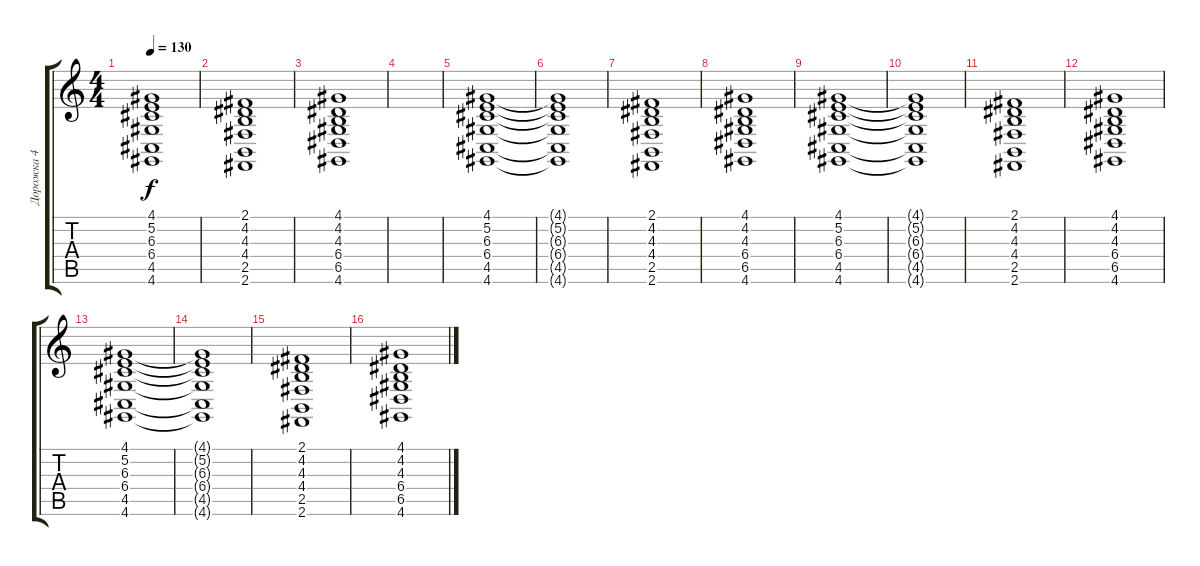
\track ("Дорожка 4" "Дорожка 4") {instrument stringensemble1}
\staff {score tabs}
\tuning (E4 B3 G3 D3 A2 E2) {hide}
\ts (4 4)
\tempo 130
\clef g2
\ks c
(4.1{t} 5.2{t} 6.3{t} 6.4{t} 4.5{t} 4.6{t}).1{dy f} |
(2.1 4.2 4.3 4.4 2.5 2.6).1 |
(4.1 4.2 4.3 6.4 6.5 4.6).1 |
|
(4.1 5.2 6.3 6.4 4.5 4.6).1 |
(4.1{t} 5.2{t} 6.3{t} 6.4{t} 4.5{t} 4.6{t}).1 |
(2.1 4.2 4.3 4.4 2.5 2.6).1 |
(4.1 4.2 4.3 6.4 6.5 4.6).1 |
(4.1 5.2 6.3 6.4 4.5 4.6).1 |
(4.1{t} 5.2{t} 6.3{t} 6.4{t} 4.5{t} 4.6{t}).1 |
(2.1 4.2 4.3 4.4 2.5 2.6).1 |
(4.1 4.2 4.3 6.4 6.5 4.6).1 |
(4.1 5.2 6.3 6.4 4.5 4.6).1 |
(4.1{t} 5.2{t} 6.3{t} 6.4{t} 4.5{t} 4.6{t}).1 |
(2.1 4.2 4.3 4.4 2.5 2.6).1 |
(4.1 4.2 4.3 6.4 6.5 4.6).1
